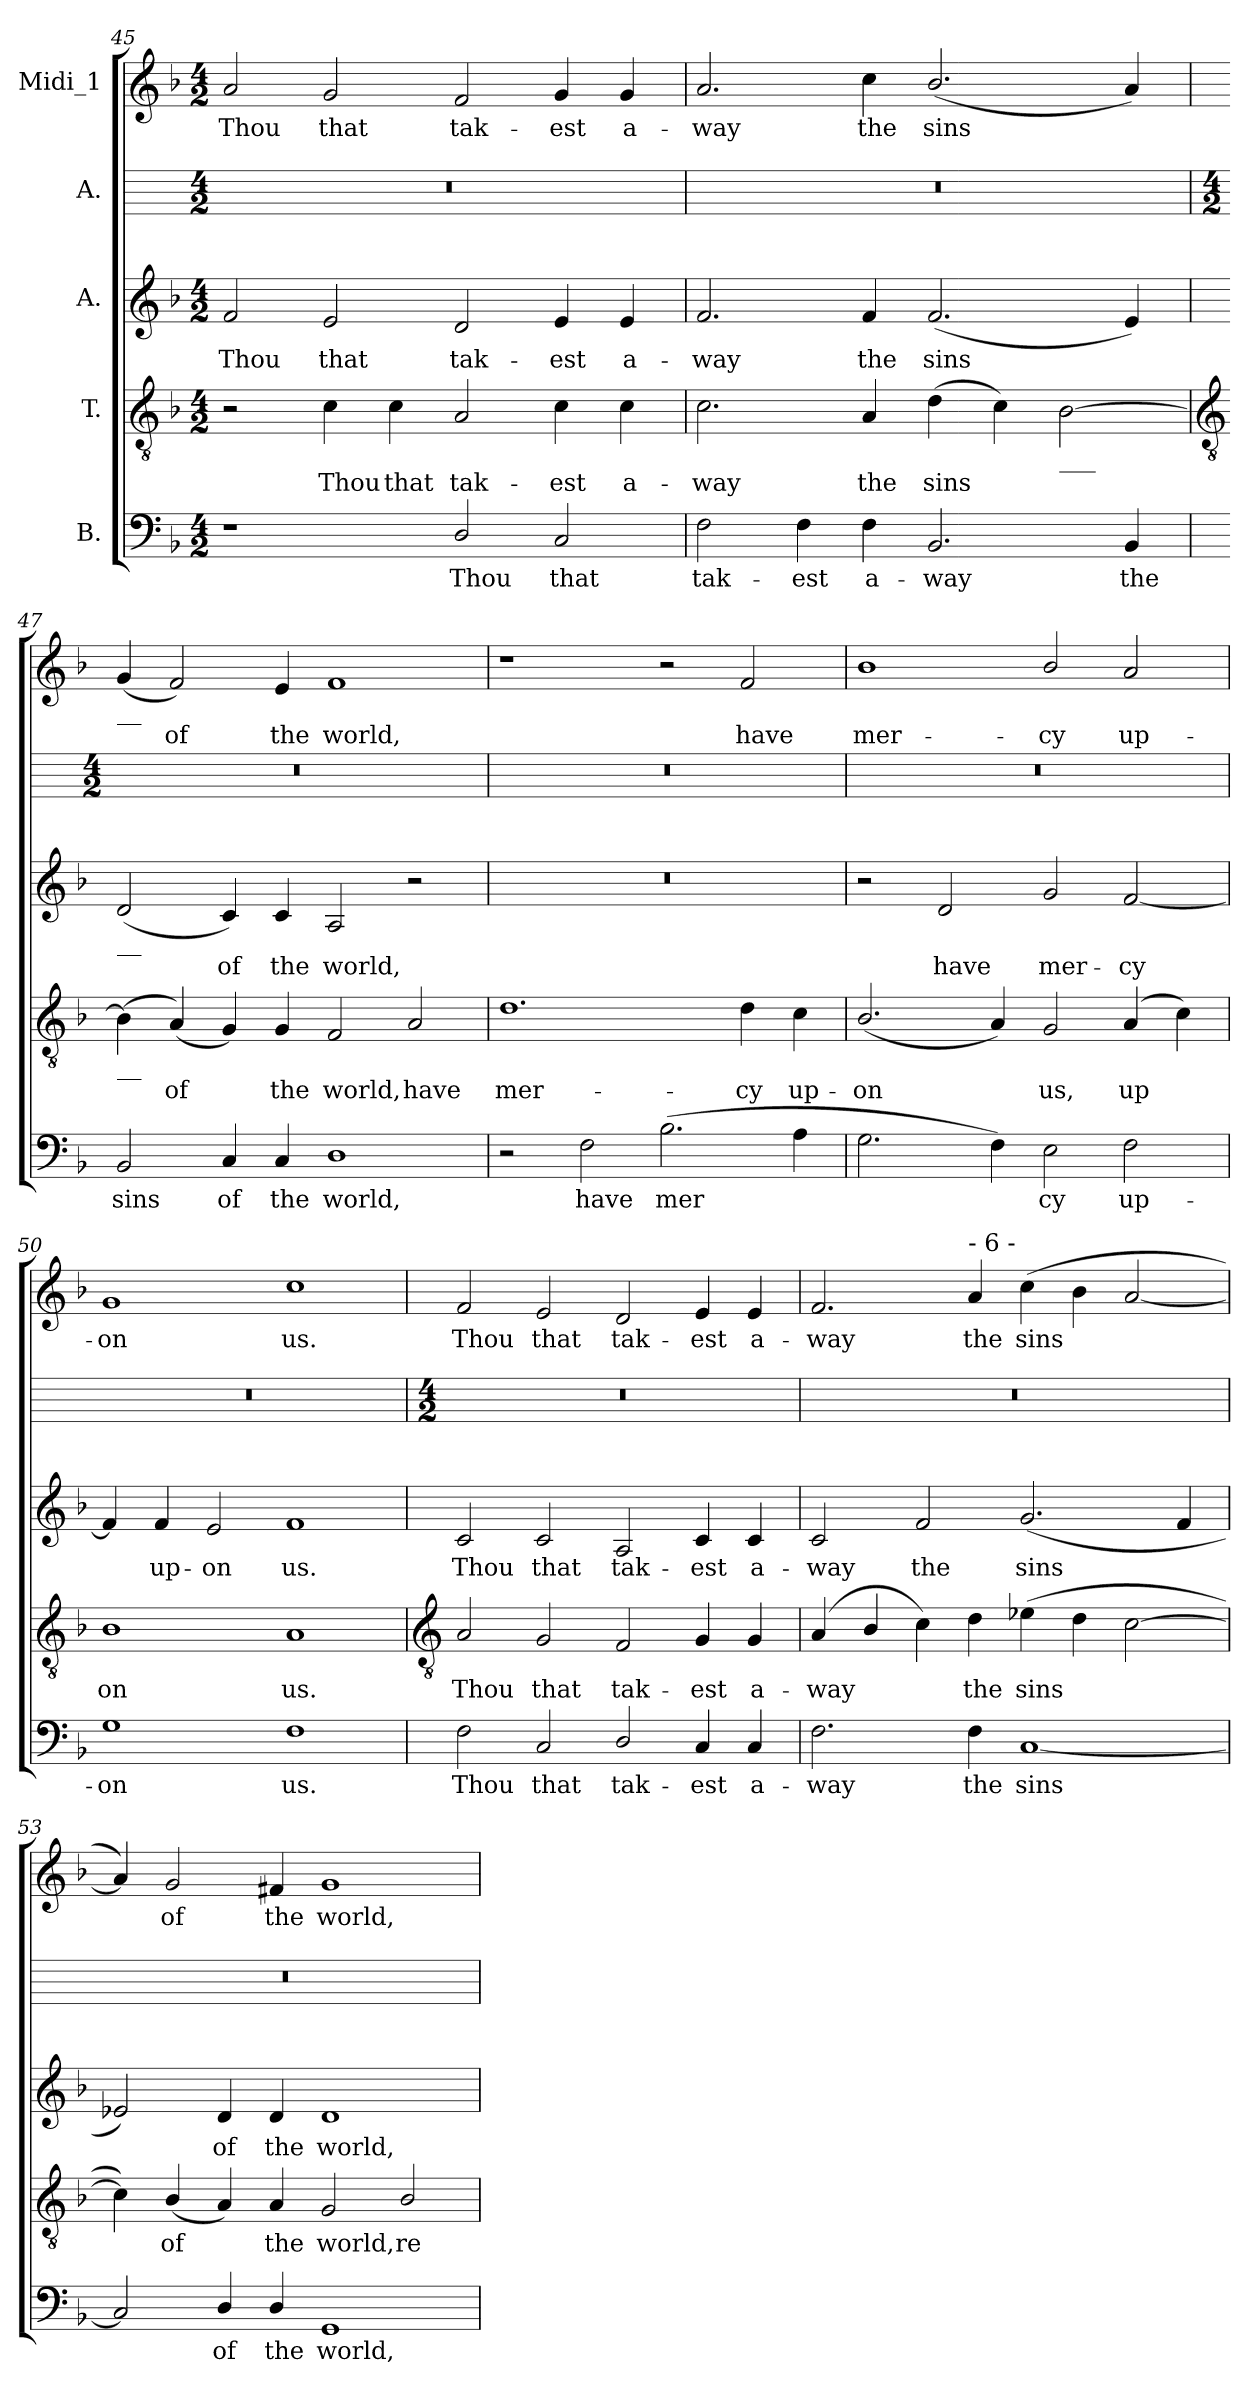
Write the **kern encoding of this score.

**kern	**text	**kern	**text	**kern	**text	**kern	**kern	**text
*part5	*part5	*part4	*part4	*part3	*part3	*part2	*part1	*part1
*staff5	*staff5	*staff4	*staff4	*staff3	*staff3	*staff2	*staff1	*staff1
*I"B.	*	*I"T.	*	*I"A.	*	*I"A.	*I"Midi_1	*
*clefF4	*	*clefGv2	*	*clefG2	*	*	*clefG2	*
*k[b-]	*	*k[b-]	*	*k[b-]	*	*	*k[b-]	*
*F:	*	*F:	*	*F:	*	*	*F:	*
*M4/2	*	*M4/2	*	*M4/2	*	*M4/2	*M4/2	*
=45	=45	=45	=45	=45	=45	=45	=45	=45
!	!	!	!	!	!LO:LY:b	!	!	!LO:LY:b
1r	.	2r	.	2f	Thou	0r	2a	Thou
!	!	!	!LO:LY:b	!	!LO:LY:b	!	!	!LO:LY:b
.	.	4c	Thou	2e	that	.	2g	that
!	!	!	!LO:LY:b	!	!	!	!	!
.	.	4c	that	.	.	.	.	.
!	!LO:LY:b	!	!LO:LY:b	!	!LO:LY:b	!	!	!LO:LY:b
2D/	Thou	2A	tak-	2d	tak-	.	2f	tak-
!	!LO:LY:b	!	!LO:LY:b	!	!LO:LY:b	!	!	!LO:LY:b
2C	that	4c	-est	4e	-est	.	4g	-est
!	!	!	!LO:LY:b	!	!LO:LY:b	!	!	!LO:LY:b
.	.	4c	a-	4e	a-	.	4g	a-
=46	=46	=46	=46	=46	=46	=46	=46	=46
!	!LO:LY:b	!	!LO:LY:b	!	!LO:LY:b	!	!	!LO:LY:b
2F	tak-	2.c	-way	2.f	-way	0r	2.a	-way
!	!LO:LY:b	!	!	!	!	!	!	!
4F	-est	.	.	.	.	.	.	.
!	!LO:LY:b	!	!LO:LY:b	!	!LO:LY:b	!	!	!LO:LY:b
4F	a-	4A	the	4f	the	.	4cc	the
!	!LO:LY:b	!	!LO:LY:b	!	!LO:LY:b	!	!	!LO:LY:b
2.BB-	-way	(>4d	sins	(<2.f	sins	.	(<2.b-/	sins
.	.	4c)	.	.	.	.	.	.
!	!	!LO:TX:b:t=___	!	!	!	!	!	!
.	.	[2B-	.	.	.	.	.	.
!	!LO:LY:b	!	!	!	!	!	!	!
4BB-	the	.	.	4e)	.	.	4a)	.
!!LO:LB:g=z
=47	=47	=47	=47	=47	=47	=47	=47	=47
*	*	*clefGv2	*	*	*	*	*	*
*	*	*	*	*	*	*M4/2	*	*
!	!	!	!	!	!	!	!LO:TX:b:t=__	!
!	!	!	!	!LO:TX:b:t=__	!	!	!	!
!	!	!LO:TX:b:t=__	!	!	!	!	!	!
!	!LO:LY:b	!	!	!	!	!	!	!
2BB-	sins	(>4B-]	.	(<2d	.	0r	(<4g	.
!	!	!	!LO:LY:b	!	!	!	!	!LO:LY:b
.	.	(<4A/)	of	.	.	.	2f)	of
!	!LO:LY:b	!	!	!	!LO:LY:b	!	!	!
4C	of	4G)	.	4c)	of	.	.	.
!	!LO:LY:b	!	!LO:LY:b	!	!LO:LY:b	!	!	!LO:LY:b
4C	the	4G	the	4c	the	.	4e	the
!	!LO:LY:b	!	!LO:LY:b	!	!LO:LY:b	!	!	!LO:LY:b
1D	world,	2F	world,	2A	world,	.	1f	world,
!	!	!	!LO:LY:b	!	!	!	!	!
.	.	2A	have	2r	.	.	.	.
=48	=48	=48	=48	=48	=48	=48	=48	=48
!	!	!	!LO:LY:b	!	!	!	!	!
2r	.	1.d	mer-	0r	.	0r	1r	.
!	!LO:LY:b	!	!	!	!	!	!	!
2F	have	.	.	.	.	.	.	.
!	!LO:LY:b	!	!	!	!	!	!	!
(>2.B-	mer	.	.	.	.	.	2r	.
!	!	!	!LO:LY:b	!	!	!	!	!LO:LY:b
.	.	4d	-cy	.	.	.	2f	have
!	!	!	!LO:LY:b	!	!	!	!	!
4A	.	4c	up-	.	.	.	.	.
=49	=49	=49	=49	=49	=49	=49	=49	=49
!	!	!	!LO:LY:b	!	!	!	!	!LO:LY:b
2.G	.	(<2.B-/	-on	2r	.	0r	1b-	mer-
!	!	!	!	!	!LO:LY:b	!	!	!
.	.	.	.	2d	have	.	.	.
4F)	.	4A)	.	.	.	.	.	.
!	!LO:LY:b	!	!LO:LY:b	!	!LO:LY:b	!	!	!LO:LY:b
2E	cy	2G	us,	2g	mer-	.	2b-/	-cy
!	!LO:LY:b	!	!LO:LY:b	!	!LO:LY:b	!	!	!LO:LY:b
2F	up-	(<4A	up	[2f	-cy	.	2a	up-
.	.	4c)	.	.	.	.	.	.
=50	=50	=50	=50	=50	=50	=50	=50	=50
!	!LO:LY:b	!	!LO:LY:b	!	!	!	!	!LO:LY:b
1G	-on	1B-	on	4f]	.	0r	1g	-on
!	!	!	!	!	!LO:LY:b	!	!	!
.	.	.	.	4f	up-	.	.	.
!	!	!	!	!	!LO:LY:b	!	!	!
.	.	.	.	2e	-on	.	.	.
!	!LO:LY:b	!	!LO:LY:b	!	!LO:LY:b	!	!	!LO:LY:b
1F	us.	1A	us.	1f	us.	.	1cc	us.
!!LO:LB:g=z
=51	=51	=51	=51	=51	=51	=51	=51	=51
*	*	*clefGv2	*	*	*	*	*	*
*	*	*	*	*	*	*M4/2	*	*
!	!LO:LY:b	!	!LO:LY:b	!	!LO:LY:b	!	!	!LO:LY:b
2F	Thou	2A	Thou	2c	Thou	0r	2f	Thou
!	!LO:LY:b	!	!LO:LY:b	!	!LO:LY:b	!	!	!LO:LY:b
2C	that	2G	that	2c	that	.	2e	that
!	!LO:LY:b	!	!LO:LY:b	!	!LO:LY:b	!	!	!LO:LY:b
2D/	tak-	2F	tak-	2A	tak-	.	2d	tak-
!	!LO:LY:b	!	!LO:LY:b	!	!LO:LY:b	!	!	!LO:LY:b
4C	-est	4G	-est	4c	-est	.	4e	-est
!	!LO:LY:b	!	!LO:LY:b	!	!LO:LY:b	!	!	!LO:LY:b
4C	a-	4G	a-	4c	a-	.	4e	a-
=52	=52	=52	=52	=52	=52	=52	=52	=52
!	!LO:LY:b	!	!LO:LY:b	!	!LO:LY:b	!	!	!LO:LY:b
2.F	-way	(<4A	-way	2c	-way	0r	2.f	-way
.	.	4B-/	.	.	.	.	.	.
!	!	!	!	!	!LO:LY:b	!	!	!
.	.	4c)	.	2f	the	.	.	.
!	!	!	!	!	!	!	!LO:TX:a:t=- 6 -	!
!	!LO:LY:b	!	!LO:LY:b	!	!	!	!	!LO:LY:b
4F	the	4d	the	.	.	.	4a	the
!	!LO:LY:b	!	!LO:LY:b	!	!LO:LY:b	!	!	!LO:LY:b
[1C	sins	(>4e-X	sins	(<2.g	sins	.	(>4cc	sins
.	.	4d	.	.	.	.	4b-	.
.	.	[2c	.	.	.	.	[2a	.
.	.	.	.	4f	.	.	.	.
=53	=53	=53	=53	=53	=53	=53	=53	=53
2C]	.	4c])	.	2e-X)	.	0r	4a])	.
!	!	!	!LO:LY:b	!	!	!	!	!LO:LY:b
.	.	(<4B-/	of	.	.	.	2g	of
!	!LO:LY:b	!	!	!	!LO:LY:b	!	!	!
4D/	of	4A)	.	4d	of	.	.	.
!	!LO:LY:b	!	!LO:LY:b	!	!LO:LY:b	!	!	!LO:LY:b
4D/	the	4A	the	4d	the	.	4f#X	the
!	!LO:LY:b	!	!LO:LY:b	!	!LO:LY:b	!	!	!LO:LY:b
1GG	world,	2G	world,	1d	world,	.	1g	world,
!	!	!	!LO:LY:b	!	!	!	!	!
.	.	2B-/	re-	.	.	.	.	.
=	=	=	=	=	=	=	=	=
*-	*-	*-	*-	*-	*-	*-	*-	*-
